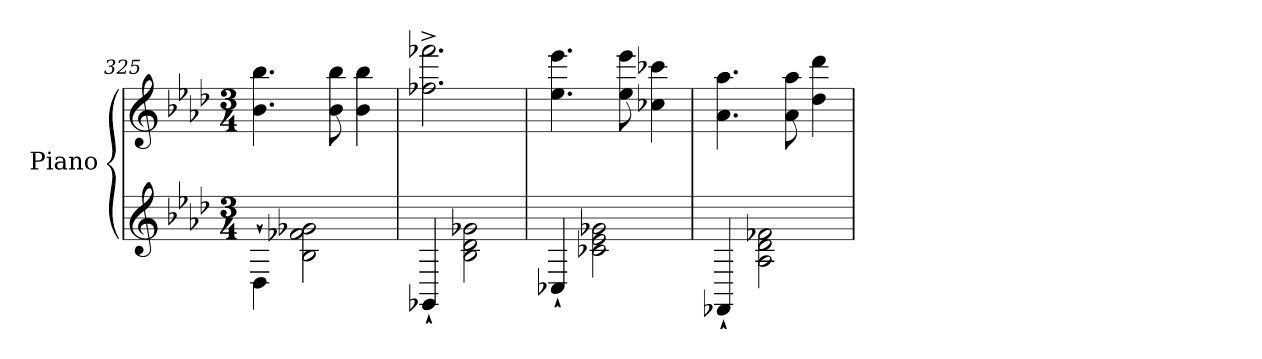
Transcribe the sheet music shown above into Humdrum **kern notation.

**kern	**kern
*part1	*part1
*staff2	*staff1
*I"Piano	*
*I'Pno.	*
*clefG2	*clefG2
*k[b-e-a-d-]	*k[b-e-a-d-]
*M3/4	*M3/4
=325	=325
4D-`\	4.b-\ 4.bb-\
2B-\ 2f-X\ 2g-X\	.
.	8b-\ 8bb-\
.	4b-\ 4bb-\
=326	=326
4GG-X`/	2.ff-X\^ 2.fff-X\^
2B-\ 2d-\ 2g-X\	.
=327	=327
4C-X`/	4.ee-\ 4.eee-\
2c-X\ 2e-\ 2g-X\	.
.	8ee-\ 8eee-\
.	4cc-X\ 4ccc-X\
=328	=328
4FF-X`/	4.a-\ 4.aa-\
2A-\ 2d-\ 2f-X\	.
.	8a-\ 8aa-\
.	4dd-\ 4ddd-\
=	=
*-	*-
